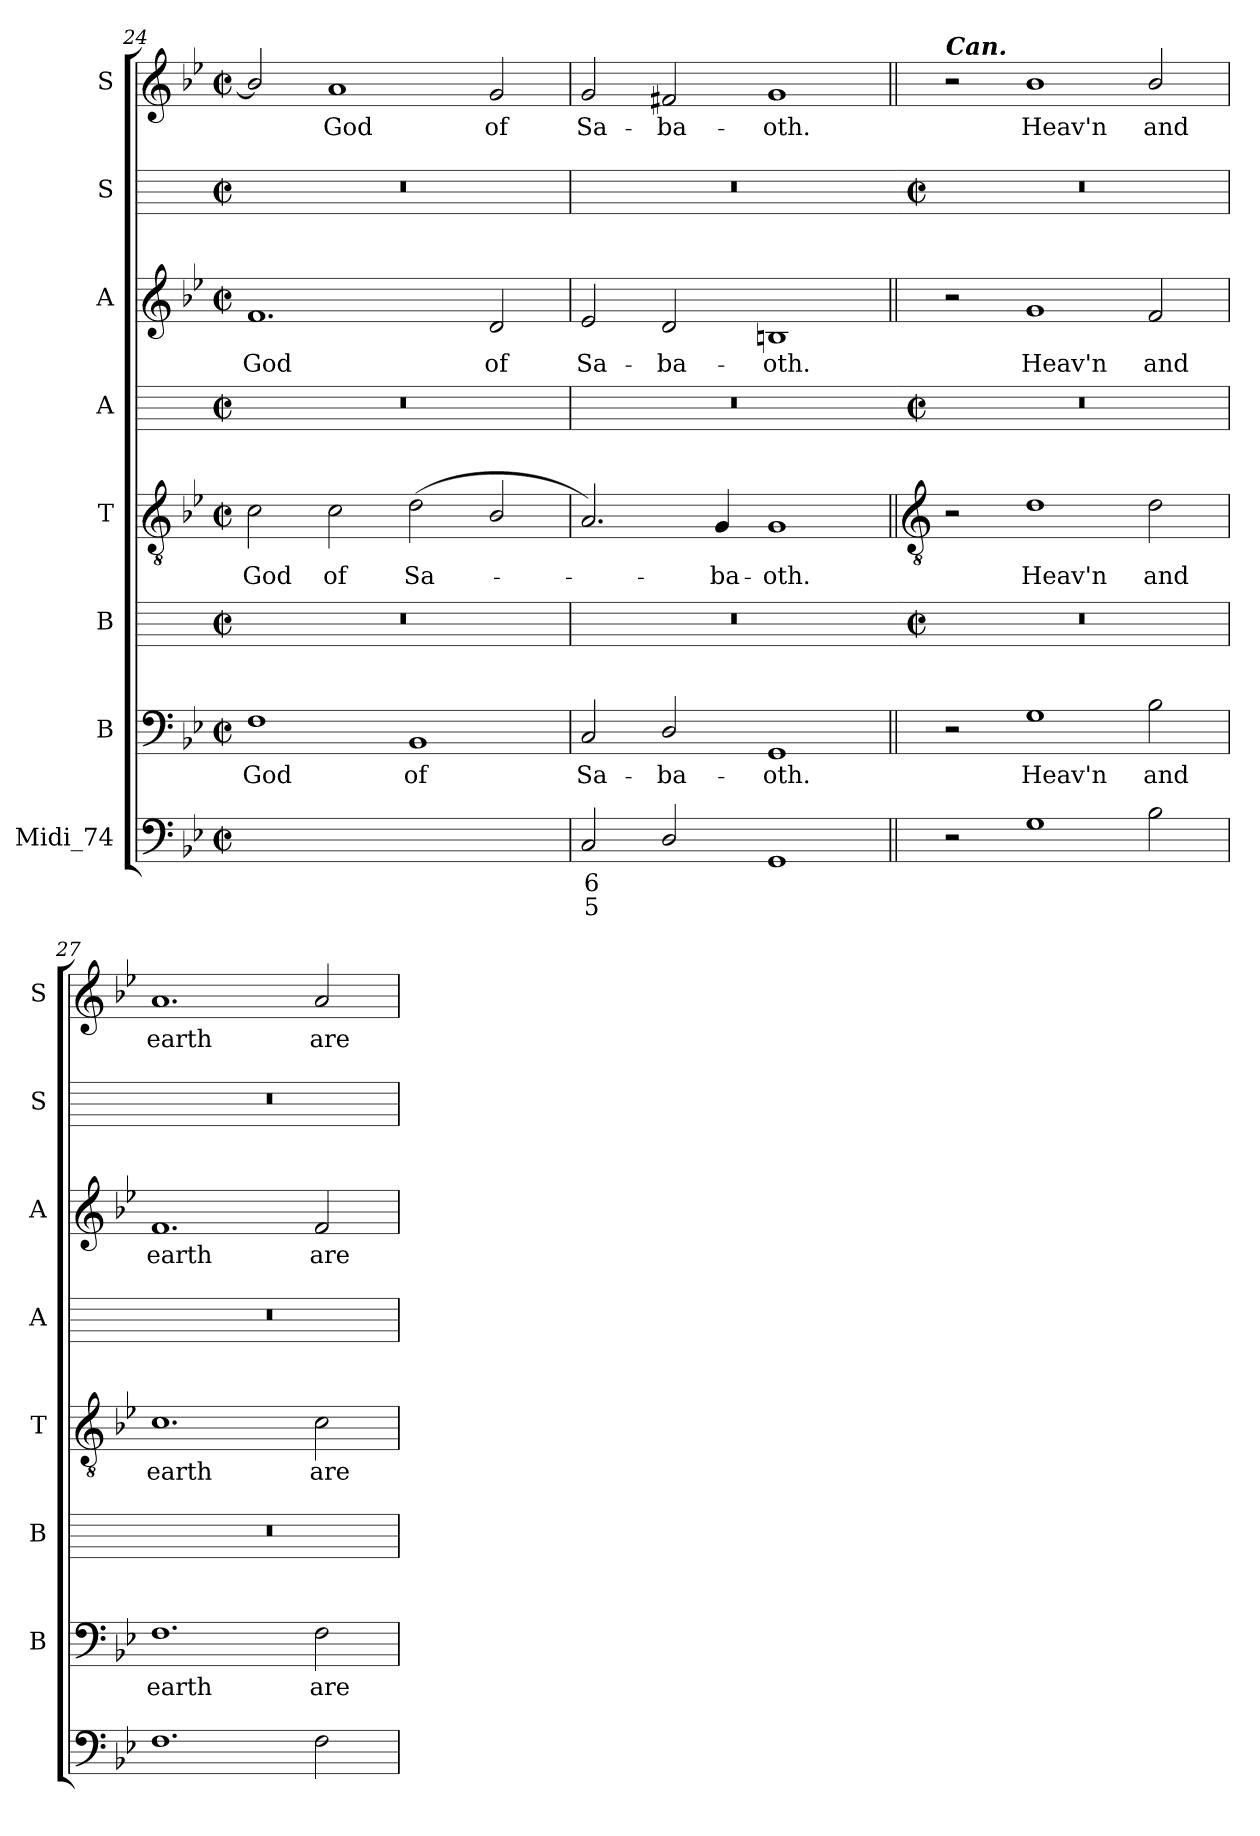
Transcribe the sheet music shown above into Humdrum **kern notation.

**kern	**text	**text	**kern	**text	**kern	**kern	**text	**kern	**kern	**text	**kern	**kern	**text
*part8	*part8	*part8	*part7	*part7	*part6	*part5	*part5	*part4	*part3	*part3	*part2	*part1	*part1
*staff8	*staff8	*staff8	*staff7	*staff7	*staff6	*staff5	*staff5	*staff4	*staff3	*staff3	*staff2	*staff1	*staff1
*I"Midi_74	*	*	*I"B	*	*I"B	*I"T	*	*I"A	*I"A	*	*I"S	*I"S	*
*	*	*	*I'B	*	*I'B	*I'T	*	*I'A	*I'A	*	*I'S	*I'S	*
*clefF4	*	*	*clefF4	*	*	*clefGv2	*	*	*clefG2	*	*	*clefG2	*
*k[b-e-]	*	*	*k[b-e-]	*	*	*k[b-e-]	*	*	*k[b-e-]	*	*	*k[b-e-]	*
*B-:	*	*	*B-:	*	*	*B-:	*	*	*B-:	*	*	*B-:	*
*M4/2	*	*	*M4/2	*	*M4/2	*M4/2	*	*M4/2	*M4/2	*	*M4/2	*M4/2	*
*met(c|)	*	*	*met(c|)	*	*met(c|)	*met(c|)	*	*met(c|)	*met(c|)	*	*met(c|)	*met(c|)	*
=24	=24	=24	=24	=24	=24	=24	=24	=24	=24	=24	=24	=24	=24
!	!LO:LY:b	!	!	!LO:LY:b	!	!	!LO:LY:b	!	!	!LO:LY:b	!	!	!
[2Fyy	4	.	1F	God	0r	2c	God	0r	1.f	God	0r	2b-/]	.
!	!LO:LY:b	!	!	!	!	!	!LO:LY:b	!	!	!	!	!	!LO:LY:b
2Fyy]	3	.	.	.	.	2c	of	.	.	.	.	1a	God
!	!LO:LY:b	!	!	!LO:LY:b	!	!	!LO:LY:b	!	!	!	!	!	!
[2BB-yy	7	.	1BB-	of	.	(<2d	Sa-	.	.	.	.	.	.
!	!LO:LY:b	!	!	!	!	!	!	!	!	!LO:LY:b	!	!	!LO:LY:b
2BB-yy]	6	.	.	.	.	2B-/	.	.	2d	of	.	2g	of
=25	=25	=25	=25	=25	=25	=25	=25	=25	=25	=25	=25	=25	=25
!	!LO:LY:b	!LO:LY:b	!	!LO:LY:b	!	!	!	!	!	!LO:LY:b	!	!	!LO:LY:b
2C	6	5	2C	Sa-	0r	2.A)	.	0r	2e-	Sa-	0r	2g	Sa-
!	!	!	!	!LO:LY:b	!	!	!	!	!	!LO:LY:b	!	!	!LO:LY:b
2D/	.	.	2D/	-ba-	.	.	.	.	2d	-ba-	.	2f#X	-ba-
!	!	!	!	!	!	!	!LO:LY:b	!	!	!	!	!	!
.	.	.	.	.	.	4G	ba-	.	.	.	.	.	.
!	!	!	!	!LO:LY:b	!	!	!LO:LY:b	!	!	!LO:LY:b	!	!	!LO:LY:b
1GG	.	.	1GG	-oth.	.	1G	-oth.	.	1Bn	-oth.	.	1g	-oth.
!!LO:LB:g=z
=26||	=26||	=26||	=26||	=26||	=26	=26||	=26||	=26	=26||	=26||	=26	=26||	=26||
*	*	*	*	*	*	*clefGv2	*	*	*	*	*	*	*
*	*	*	*	*	*M4/2	*	*	*M4/2	*	*	*M4/2	*	*
*	*	*	*	*	*met(c|)	*	*	*met(c|)	*	*	*met(c|)	*	*
!	!	!	!	!	!	!	!	!	!	!	!	!LO:TX:a:Bi:t=Can.	!
2r	.	.	2r	.	0r	2r	.	0r	2r	.	0r	2r	.
!	!	!	!	!LO:LY:b	!	!	!LO:LY:b	!	!	!LO:LY:b	!	!	!LO:LY:b
1G	.	.	1G	Heav'n	.	1d	Heav'n	.	1g	Heav'n	.	1b-	Heav'n
!	!	!	!	!LO:LY:b	!	!	!LO:LY:b	!	!	!LO:LY:b	!	!	!LO:LY:b
2B-	.	.	2B-	and	.	2d	and	.	2f	and	.	2b-/	and
=27	=27	=27	=27	=27	=27	=27	=27	=27	=27	=27	=27	=27	=27
!	!	!	!	!LO:LY:b	!	!	!LO:LY:b	!	!	!LO:LY:b	!	!	!LO:LY:b
1.F	.	.	1.F	earth	0r	1.c	earth	0r	1.f	earth	0r	1.a	earth
!	!	!	!	!LO:LY:b	!	!	!LO:LY:b	!	!	!LO:LY:b	!	!	!LO:LY:b
2F	.	.	2F	are	.	2c	are	.	2f	are	.	2a	are
=	=	=	=	=	=	=	=	=	=	=	=	=	=
*-	*-	*-	*-	*-	*-	*-	*-	*-	*-	*-	*-	*-	*-
